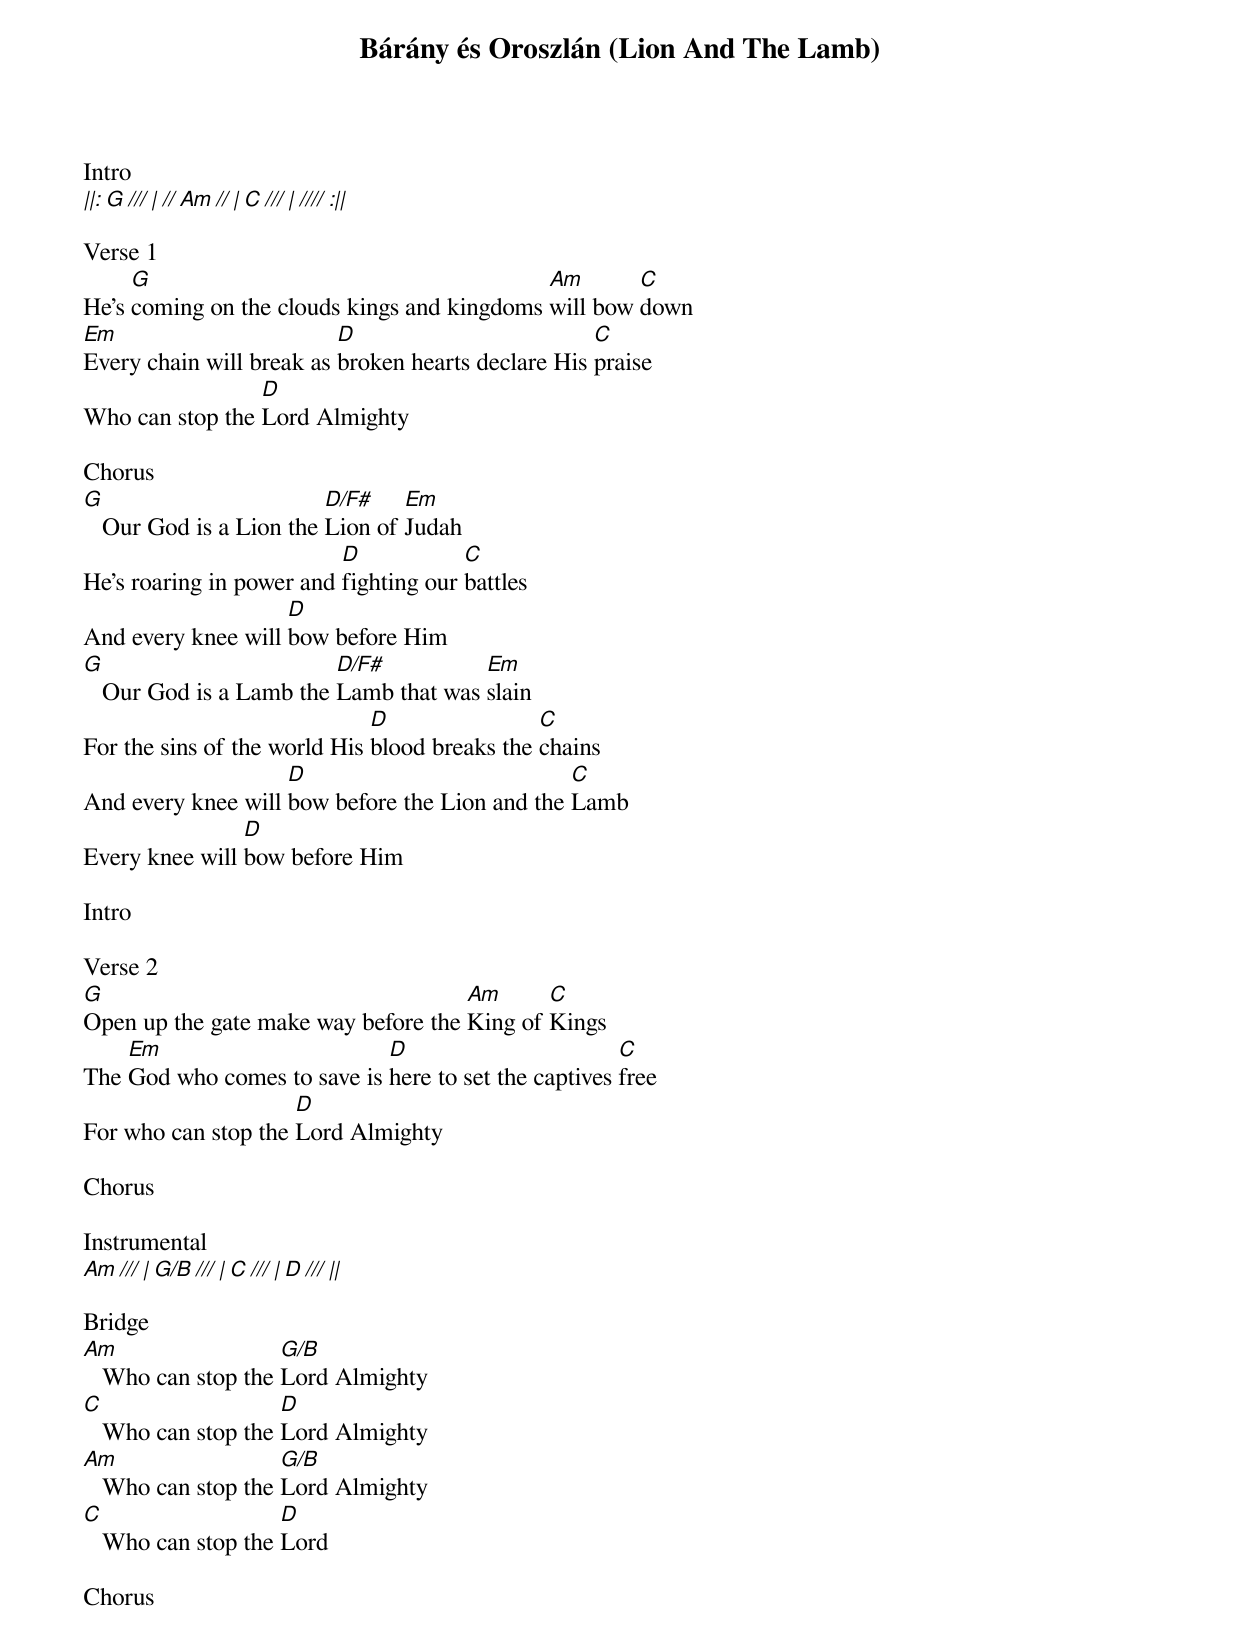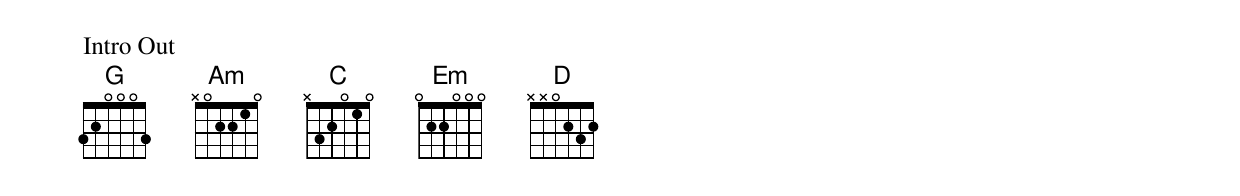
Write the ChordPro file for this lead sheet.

{title: Bárány és Oroszlán (Lion And The Lamb)}
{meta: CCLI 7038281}
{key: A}
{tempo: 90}
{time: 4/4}
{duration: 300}


Intro
[||: G /// | // Am // | C /// | //// :||]

Verse 1
He's [G]coming on the clouds kings and kingdoms [Am]will bow [C]down
[Em]Every chain will break as [D]broken hearts declare His [C]praise
Who can stop the [D]Lord Almighty

Chorus
[G]   Our God is a Lion the [D/F#]Lion of [Em]Judah
He's roaring in power and [D]fighting our [C]battles
And every knee will [D]bow before Him
[G]   Our God is a Lamb the [D/F#]Lamb that was [Em]slain
For the sins of the world His [D]blood breaks the [C]chains
And every knee will [D]bow before the Lion and the [C]Lamb
Every knee will [D]bow before Him

Intro

Verse 2
[G]Open up the gate make way before the [Am]King of [C]Kings
The [Em]God who comes to save is [D]here to set the captives [C]free
For who can stop the [D]Lord Almighty

Chorus

Instrumental
[Am /// | G/B /// | C /// | D /// ||]

Bridge
[Am]   Who can stop the [G/B]Lord Almighty
[C]   Who can stop the [D]Lord Almighty
[Am]   Who can stop the [G/B]Lord Almighty
[C]   Who can stop the [D]Lord

Chorus

Intro Out
